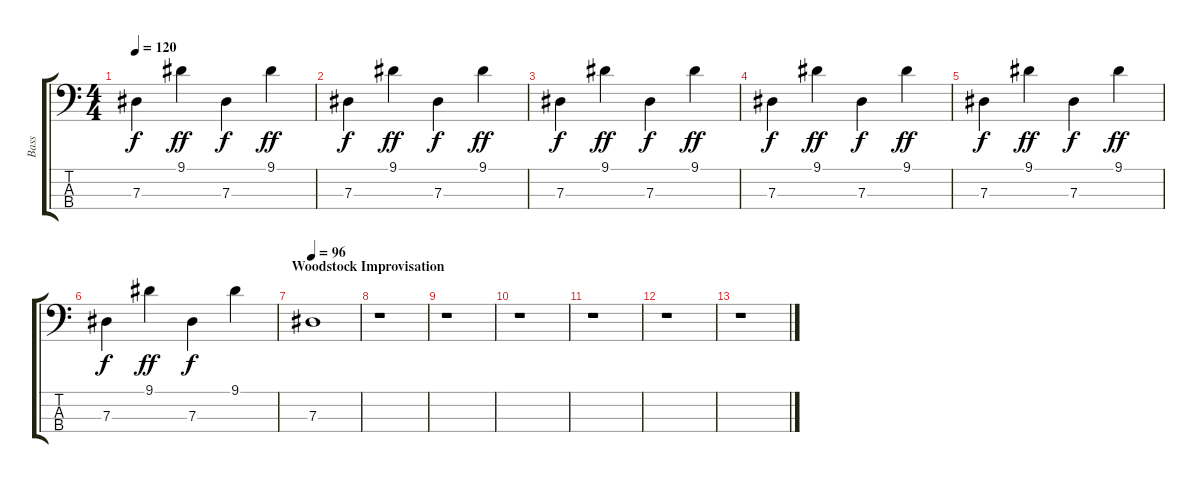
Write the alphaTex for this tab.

\track ("Bass" "Bass") {instrument electricbassfinger}
\staff {score tabs}
\tuning (Gb2 Db2 Ab1 Eb1) {hide}
\ts (4 4)
\tempo 120
\clef f4
\ks c
7.3.4{dy f} 9.1.4{dy ff} 7.3.4{dy f} 9.1.4{dy ff} |
7.3.4{dy f} 9.1.4{dy ff} 7.3.4{dy f} 9.1.4{dy ff} |
7.3.4{dy f} 9.1.4{dy ff} 7.3.4{dy f} 9.1.4{dy ff} |
7.3.4{dy f} 9.1.4{dy ff} 7.3.4{dy f} 9.1.4{dy ff} |
7.3.4{dy f} 9.1.4{dy ff} 7.3.4{dy f} 9.1.4{dy ff} |
7.3.4{dy f} 9.1.4{dy ff} 7.3.4{dy f} 9.1.4 |
\section ("" "Woodstock Improvisation")
\tempo 96
7.3.1 |
r.1 |
r.1 |
r.1 |
r.1 |
r.1 |
r.1
